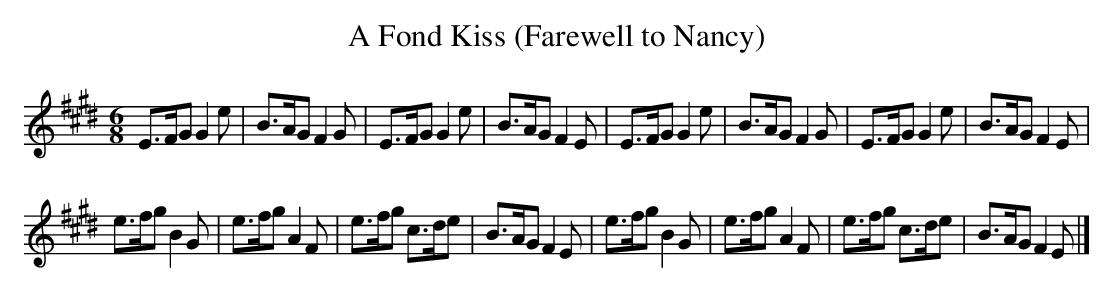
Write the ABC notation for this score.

X:1
T:A Fond Kiss (Farewell to Nancy)
M:6/8
L:1/8
K:E
E>FG G2e | B>AG F2G | E>FG G2e  | B>AG F2E |\
E>FG G2e | B>AG F2G | E>FG G2e  | B>AG F2E |
e>fg B2G | e>fg A2F | e>fg c>de | B>AG F2E |\
e>fg B2G | e>fg A2F | e>fg c>de | B>AG F2E |]
